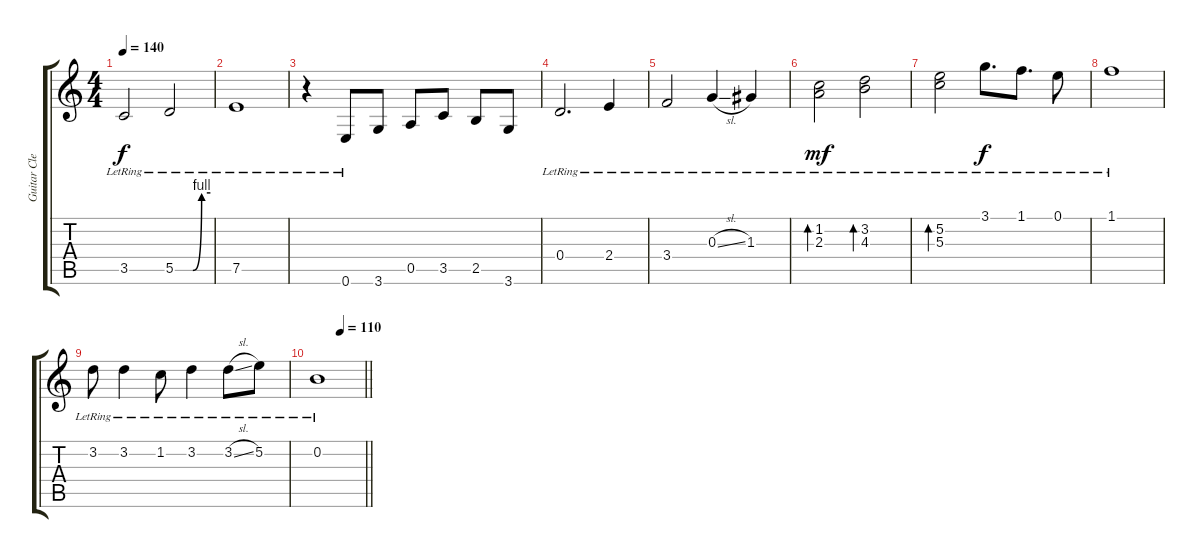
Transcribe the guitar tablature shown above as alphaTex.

\track ("Guitar Clean" "Guitar Cle") {instrument electricguitarclean}
\staff {score tabs}
\tuning (E4 B3 G3 D3 A2 E2) {hide}
\ts (4 4)
\tempo 140
\clef g2
\ks c
3.5{lr}.2{dy f} 5.5{be (custom 0 0 30 0 45 4 60 4) lr}.2 |
7.5{lr}.1 |
r.4 0.6{lr}.8 3.6.8 0.5.8 3.5.8 2.5.8 3.6.8 |
0.4{lr}.2{d} 2.4{lr}.4 |
3.4{lr}.2 0.3{sl lr}.4 1.3{lr}.4 |
(1.2{lr} 2.3{lr}).2{bd 60 dy mf} (3.2{lr} 4.3{lr}).2{bd 60} |
(5.2{lr} 5.3{lr}).2{bd 60} 3.1{lr}.8{d dy f} 1.1{lr}.8{d} 0.1{lr}.8 |
1.1{lr}.1 |
3.2{lr}.8 3.2{lr}.4 1.2{lr}.8 3.2{lr}.4 3.2{sl lr}.8 5.2{lr}.8 |
\tempo (110 0.5)
\barLineRight lightlight
0.2{lr}.1
